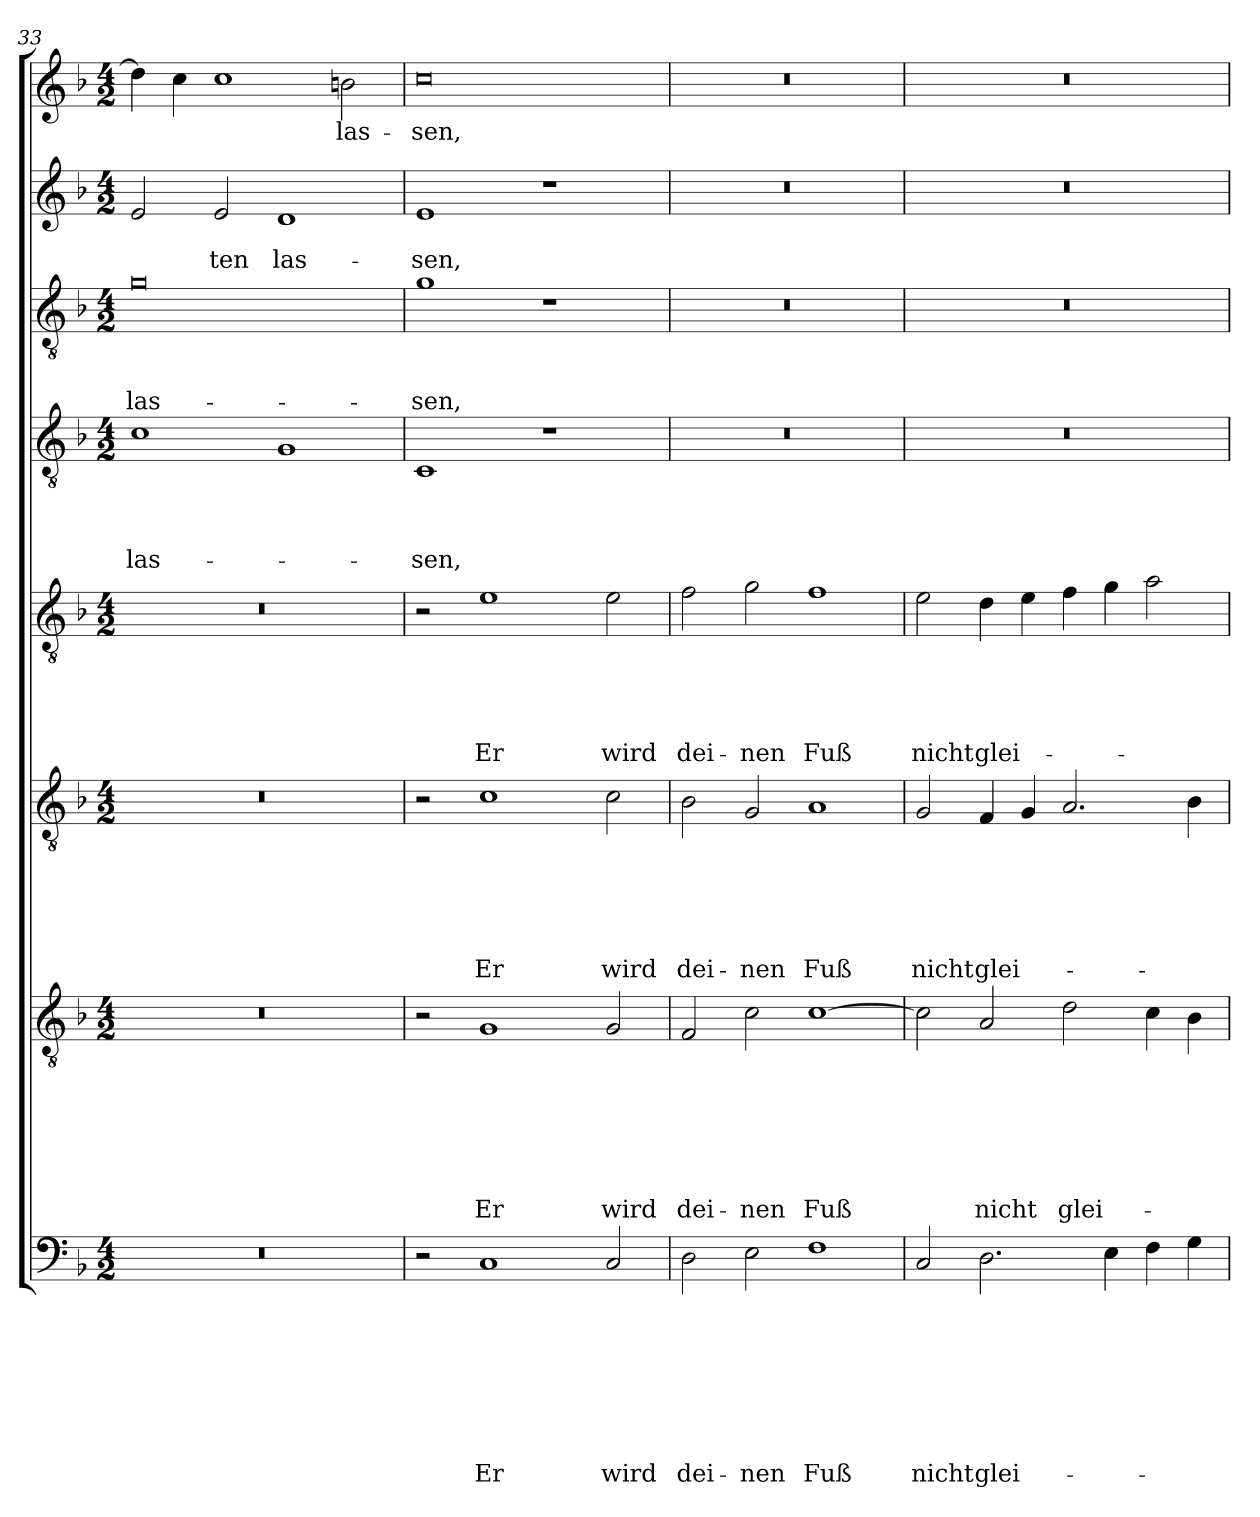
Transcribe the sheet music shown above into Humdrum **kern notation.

**kern	**text	**text	**text	**text	**text	**text	**text	**text	**kern	**text	**text	**text	**text	**text	**text	**text	**kern	**text	**text	**text	**text	**text	**text	**kern	**text	**text	**text	**text	**text	**kern	**text	**text	**text	**text	**kern	**text	**text	**text	**kern	**text	**text	**kern	**text
*part8	*part8	*part8	*part8	*part8	*part8	*part8	*part8	*part8	*part7	*part7	*part7	*part7	*part7	*part7	*part7	*part7	*part6	*part6	*part6	*part6	*part6	*part6	*part6	*part5	*part5	*part5	*part5	*part5	*part5	*part4	*part4	*part4	*part4	*part4	*part3	*part3	*part3	*part3	*part2	*part2	*part2	*part1	*part1
*staff8	*staff8	*staff8	*staff8	*staff8	*staff8	*staff8	*staff8	*staff8	*staff7	*staff7	*staff7	*staff7	*staff7	*staff7	*staff7	*staff7	*staff6	*staff6	*staff6	*staff6	*staff6	*staff6	*staff6	*staff5	*staff5	*staff5	*staff5	*staff5	*staff5	*staff4	*staff4	*staff4	*staff4	*staff4	*staff3	*staff3	*staff3	*staff3	*staff2	*staff2	*staff2	*staff1	*staff1
*clefF4	*	*	*	*	*	*	*	*	*clefGv2	*	*	*	*	*	*	*	*clefGv2	*	*	*	*	*	*	*clefGv2	*	*	*	*	*	*clefGv2	*	*	*	*	*clefGv2	*	*	*	*clefG2	*	*	*clefG2	*
*k[b-]	*	*	*	*	*	*	*	*	*k[b-]	*	*	*	*	*	*	*	*k[b-]	*	*	*	*	*	*	*k[b-]	*	*	*	*	*	*k[b-]	*	*	*	*	*k[b-]	*	*	*	*k[b-]	*	*	*k[b-]	*
*d:	*	*	*	*	*	*	*	*	*d:	*	*	*	*	*	*	*	*d:	*	*	*	*	*	*	*d:	*	*	*	*	*	*d:	*	*	*	*	*d:	*	*	*	*d:	*	*	*d:	*
*M4/2	*	*	*	*	*	*	*	*	*M4/2	*	*	*	*	*	*	*	*M4/2	*	*	*	*	*	*	*M4/2	*	*	*	*	*	*M4/2	*	*	*	*	*M4/2	*	*	*	*M4/2	*	*	*M4/2	*
=33	=33	=33	=33	=33	=33	=33	=33	=33	=33	=33	=33	=33	=33	=33	=33	=33	=33	=33	=33	=33	=33	=33	=33	=33	=33	=33	=33	=33	=33	=33	=33	=33	=33	=33	=33	=33	=33	=33	=33	=33	=33	=33	=33
0r	.	.	.	.	.	.	.	.	0r	.	.	.	.	.	.	.	0r	.	.	.	.	.	.	0r	.	.	.	.	.	1c	.	.	.	las-	0g	.	.	las-	2e/	.	.	4dd\]	.
.	.	.	.	.	.	.	.	.	.	.	.	.	.	.	.	.	.	.	.	.	.	.	.	.	.	.	.	.	.	.	.	.	.	.	.	.	.	.	.	.	.	4cc\	.
.	.	.	.	.	.	.	.	.	.	.	.	.	.	.	.	.	.	.	.	.	.	.	.	.	.	.	.	.	.	.	.	.	.	.	.	.	.	.	2e/	.	-ten	1cc	.
.	.	.	.	.	.	.	.	.	.	.	.	.	.	.	.	.	.	.	.	.	.	.	.	.	.	.	.	.	.	1G	.	.	.	.	.	.	.	.	1d	.	las-	.	.
.	.	.	.	.	.	.	.	.	.	.	.	.	.	.	.	.	.	.	.	.	.	.	.	.	.	.	.	.	.	.	.	.	.	.	.	.	.	.	.	.	.	2bn\	las-
!!LO:LB:g=z
=34	=34	=34	=34	=34	=34	=34	=34	=34	=34	=34	=34	=34	=34	=34	=34	=34	=34	=34	=34	=34	=34	=34	=34	=34	=34	=34	=34	=34	=34	=34	=34	=34	=34	=34	=34	=34	=34	=34	=34	=34	=34	=34	=34
2r	.	.	.	.	.	.	.	.	2r	.	.	.	.	.	.	.	2r	.	.	.	.	.	.	2r	.	.	.	.	.	1C	.	.	.	-sen,	1g	.	.	-sen,	1e	.	-sen,	0cc	-sen,
1C	.	.	.	.	.	.	.	Er	1G	.	.	.	.	.	.	Er	1c	.	.	.	.	.	Er	1e	.	.	.	.	Er	.	.	.	.	.	.	.	.	.	.	.	.	.	.
.	.	.	.	.	.	.	.	.	.	.	.	.	.	.	.	.	.	.	.	.	.	.	.	.	.	.	.	.	.	1r	.	.	.	.	1r	.	.	.	1r	.	.	.	.
2C/	.	.	.	.	.	.	.	wird	2G/	.	.	.	.	.	.	wird	2c\	.	.	.	.	.	wird	2e\	.	.	.	.	wird	.	.	.	.	.	.	.	.	.	.	.	.	.	.
=35	=35	=35	=35	=35	=35	=35	=35	=35	=35	=35	=35	=35	=35	=35	=35	=35	=35	=35	=35	=35	=35	=35	=35	=35	=35	=35	=35	=35	=35	=35	=35	=35	=35	=35	=35	=35	=35	=35	=35	=35	=35	=35	=35
2D\	.	.	.	.	.	.	.	dei-	2F/	.	.	.	.	.	.	dei-	2B-\	.	.	.	.	.	dei-	2f\	.	.	.	.	dei-	0r	.	.	.	.	0r	.	.	.	0r	.	.	0r	.
2E\	.	.	.	.	.	.	.	-nen	2c\	.	.	.	.	.	.	-nen	2G/	.	.	.	.	.	-nen	2g\	.	.	.	.	-nen	.	.	.	.	.	.	.	.	.	.	.	.	.	.
1F	.	.	.	.	.	.	.	Fuß	[1c	.	.	.	.	.	.	Fuß	1A	.	.	.	.	.	Fuß	1f	.	.	.	.	Fuß	.	.	.	.	.	.	.	.	.	.	.	.	.	.
=36	=36	=36	=36	=36	=36	=36	=36	=36	=36	=36	=36	=36	=36	=36	=36	=36	=36	=36	=36	=36	=36	=36	=36	=36	=36	=36	=36	=36	=36	=36	=36	=36	=36	=36	=36	=36	=36	=36	=36	=36	=36	=36	=36
2C/	.	.	.	.	.	.	.	nicht	2c\]	.	.	.	.	.	.	.	2G/	.	.	.	.	.	nicht	2e\	.	.	.	.	nicht	0r	.	.	.	.	0r	.	.	.	0r	.	.	0r	.
2.D\	.	.	.	.	.	.	.	glei-	2A/	.	.	.	.	.	.	nicht	4F/	.	.	.	.	.	glei-	4d\	.	.	.	.	glei-	.	.	.	.	.	.	.	.	.	.	.	.	.	.
.	.	.	.	.	.	.	.	.	.	.	.	.	.	.	.	.	4G/	.	.	.	.	.	.	4e\	.	.	.	.	.	.	.	.	.	.	.	.	.	.	.	.	.	.	.
.	.	.	.	.	.	.	.	.	2d\	.	.	.	.	.	.	glei-	2.A/	.	.	.	.	.	.	4f\	.	.	.	.	.	.	.	.	.	.	.	.	.	.	.	.	.	.	.
4E\	.	.	.	.	.	.	.	.	.	.	.	.	.	.	.	.	.	.	.	.	.	.	.	4g\	.	.	.	.	.	.	.	.	.	.	.	.	.	.	.	.	.	.	.
4F\	.	.	.	.	.	.	.	.	4c\	.	.	.	.	.	.	.	.	.	.	.	.	.	.	2a\	.	.	.	.	.	.	.	.	.	.	.	.	.	.	.	.	.	.	.
4G\	.	.	.	.	.	.	.	.	4B-\	.	.	.	.	.	.	.	4B-\	.	.	.	.	.	.	.	.	.	.	.	.	.	.	.	.	.	.	.	.	.	.	.	.	.	.
=	=	=	=	=	=	=	=	=	=	=	=	=	=	=	=	=	=	=	=	=	=	=	=	=	=	=	=	=	=	=	=	=	=	=	=	=	=	=	=	=	=	=	=
*-	*-	*-	*-	*-	*-	*-	*-	*-	*-	*-	*-	*-	*-	*-	*-	*-	*-	*-	*-	*-	*-	*-	*-	*-	*-	*-	*-	*-	*-	*-	*-	*-	*-	*-	*-	*-	*-	*-	*-	*-	*-	*-	*-
